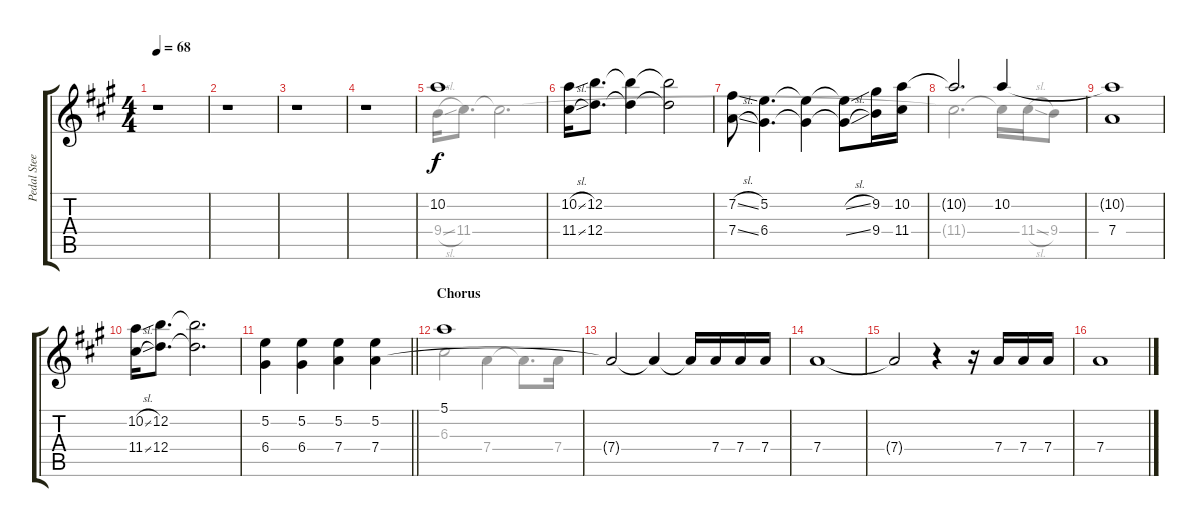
\track ("Pedal Steel arr. for Guitar" "Pedal Stee") {instrument electricguitarclean}
\staff {score tabs}
\tuning (E4 B3 G3 D3 A2 E2) {hide}
\voice
\ts (4 4)
\tempo 68
\clef g2
\ks a
r.1{dy f} |
r.1 |
r.1 |
r.1 |
10.2.1 |
(10.2{sl} 11.4{sl}).16 (12.2 12.4).8{d} (12.2{t} 12.4{t}).4 (12.2{t} 12.4{t}).2 |
(7.2{sl} 7.4{sl}).8 (5.2 6.4).4{d} (5.2{t} 6.4{t}).4 (5.2{sl t} 6.4{sl t}).8 (9.2 9.4).16 (10.2 11.4).16 |
10.2{t}.2{d} 10.2.4 |
(10.2{t} 7.4).1 |
(10.2{sl} 11.4{sl}).16 (12.2 12.4).8{d} (12.2{t} 12.4{t}).2{d} |
\barLineRight lightlight
(5.2 6.4).4 (5.2 6.4).4 (5.2 7.4).4 (5.2 7.4).4 |
\section ("" "Chorus")
5.1.1 |
7.4{t}.2 7.4{t}.4 7.4{t}.16 7.4.16 7.4.16 7.4.16 |
7.4.1 |
7.4{t}.2 r.4 r.16 7.4.16 7.4.16 7.4.16 |
7.4.1
\voice
\clef g2
\ottava regular
\simile none
\ks a
|
|
|
|
9.4{sl}.16 11.4.8{d} 11.4{t}.2{d} |
|
|
11.4{t}.2{d} 11.4{t}.16 11.4{sl}.16 9.4.8 |
|
|
\barLineRight lightlight
|
6.3.2 7.4.4 7.4{t}.8{d} 7.4.16 |
|
|
|
